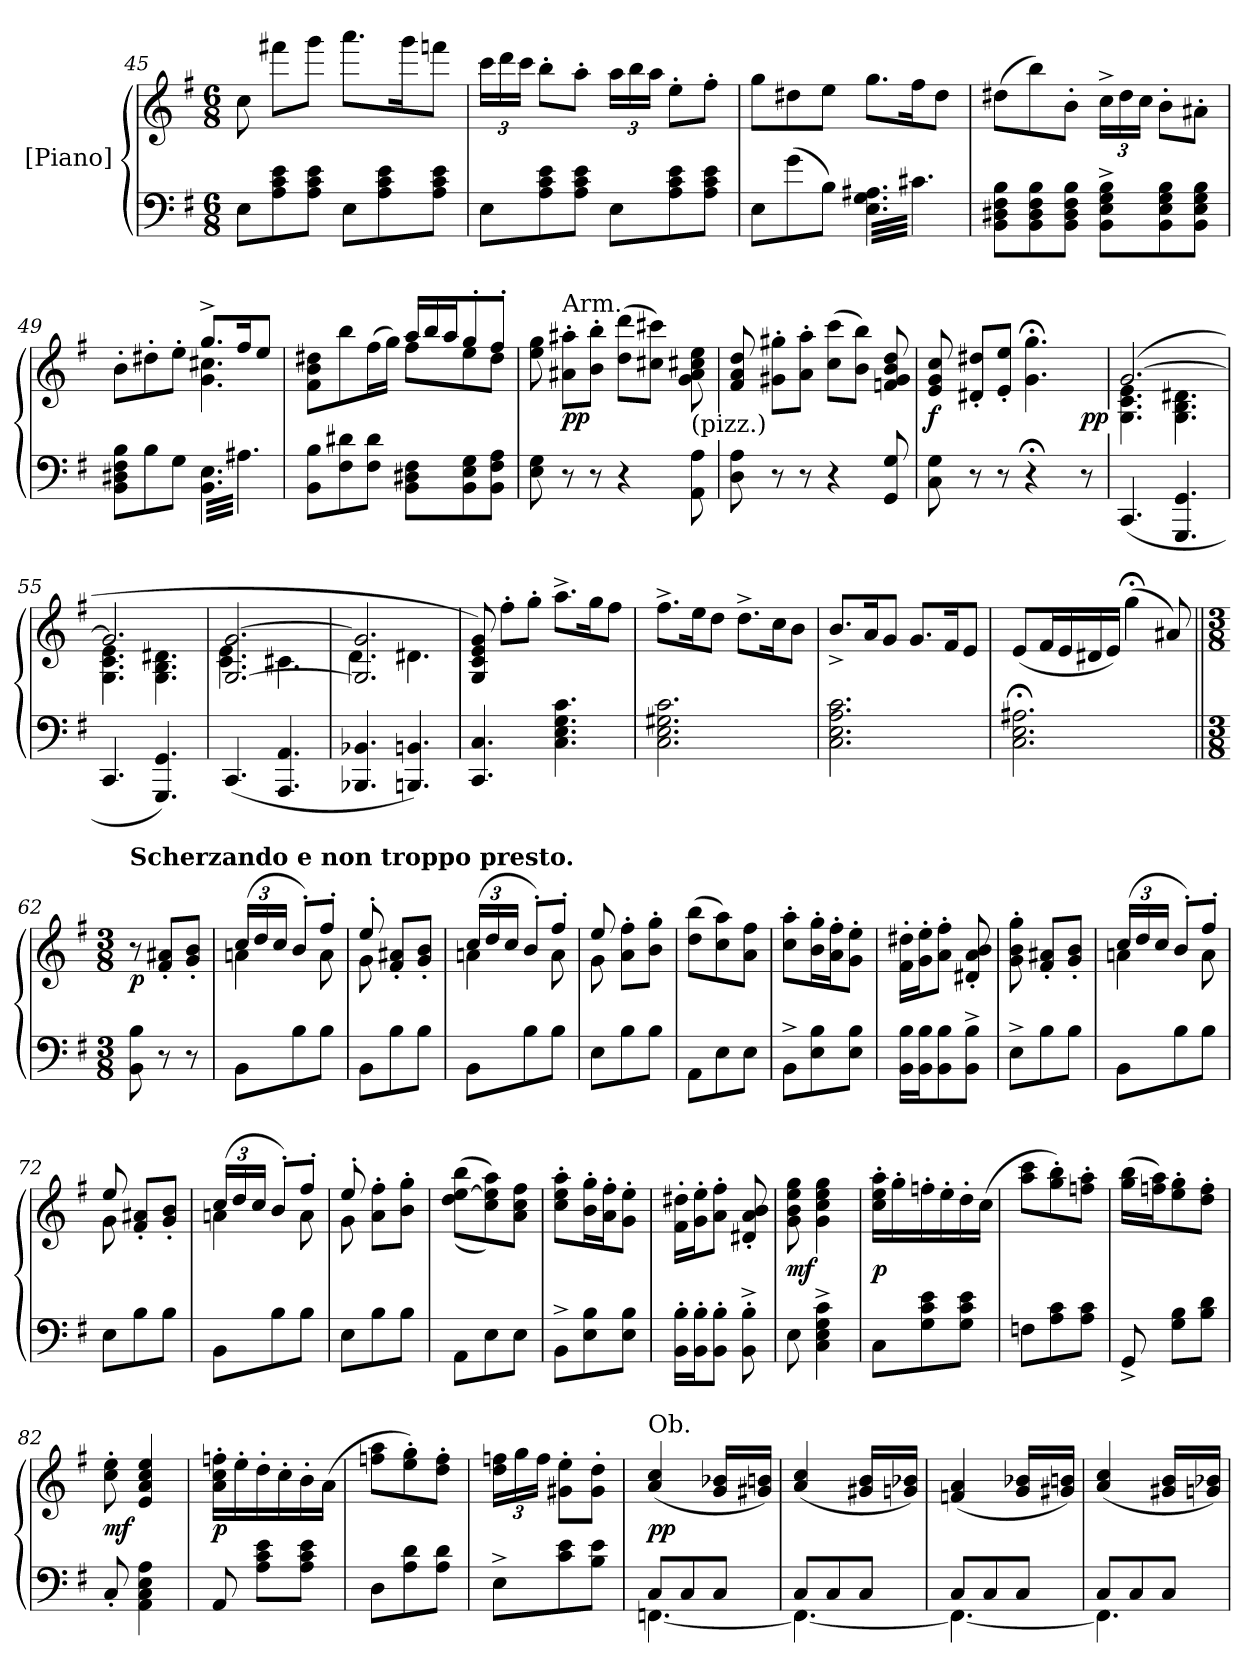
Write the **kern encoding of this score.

**kern	**kern	**dynam
*part2	*part1	*part1
*staff2	*staff1	*staff1
*I"[Piano]	*I"[Piano]	*
*clefF4	*clefG2	*
*k[f#]	*k[f#]	*
*G:	*G:	*
*M6/8	*M6/8	*
=45	=45	=45
8E\L	8cc\	.
8A\ 8c\ 8e\	8fff#X\L	.
8A\ 8c\ 8e\J	8ggg\J	.
8E\L	8.aaa\L	.
8A\ 8c\ 8e\	.	.
.	16ggg\K	.
8A\ 8c\ 8e\J	8fffn\J	.
=46	=46	=46
8E\L	24ccc\LL	.
.	24ddd\	.
.	24ccc\JJ	.
8A\ 8c\ 8e\	8bb'\L	.
8A\ 8c\ 8e\J	8aa'\J	.
8E\L	24aa\LL	.
.	24bb\	.
.	24aa\JJ	.
8A\ 8c\ 8e\	8ee'\L	.
8A\ 8c\ 8e\J	8ff#'\J	.
=47	=47	=47
8E\L	8gg\L	.
(8g\	8dd#X\	.
8B\J)	8ee\J	.
*tremolo	*	*
32E\ 32G\ 32A#X\LLL	8.gg\L	.
32c#X\	.	.
32E\ 32G\ 32A#X\	.	.
32c#X\	.	.
32E\ 32G\ 32A#X\	.	.
32c#X\	.	.
32E\ 32G\ 32A#X\	16ff#\K	.
32c#X\	.	.
32E\ 32G\ 32A#X\	8dd#\J	.
32c#X\	.	.
32E\ 32G\ 32A#X\	.	.
32c#X\JJJ	.	.
*Xtremolo	*	*
=48	=48	=48
8BB\ 8D#X\ 8F#\ 8B\L	(>8dd#X\L	.
.	.	.
.	.	.
.	.	.
8BB\ 8D#\ 8F#\ 8B\	8bb\)	.
.	.	.
8BB\ 8D#\ 8F#\ 8B\J	8b'\J	.
8BB^\ 8E^\ 8G^\ 8B^\L	24cc^<\LL	.
.	24dd#\	.
.	24cc\JJ	.
8BB\ 8E\ 8G\ 8B\	8b'\L	.
8BB\ 8E\ 8G\ 8B\J	8a#X'\J	.
=49	=49	=49
*	*^	*
8BB\ 8D#X\ 8F#\ 8B\L	8b'\L	4.ryy	.
8B\	8dd#X'\	.	.
8G\J	8ee'\J	.	.
*tremolo	*	*	*
32BB\ 32E\LLL	8.gg^>/L	4.g\ 4.cc#X\	.
32A#X\	.	.	.
32BB\ 32E\	.	.	.
32A#X\	.	.	.
32BB\ 32E\	.	.	.
32A#X\	.	.	.
32BB\ 32E\	16ff#/K	.	.
32A#X\	.	.	.
32BB\ 32E\	8ee/J	.	.
32A#X\	.	.	.
32BB\ 32E\	.	.	.
32A#X\JJJ	.	.	.
*Xtremolo	*	*	*
=50	=50	=50	=50
8BB\ 8B\L	8f#\ 8b\ 8dd#X\L	4.ryy	.
.	.	.	.
.	.	.	.
.	.	.	.
8F#\ 8d#X\	8bb\	.	.
.	.	.	.
8F#\ 8d#\J	(16ff#\L	.	.
.	16gg\JJ)	.	.
*	*Xtuplet	*	*
8BB\ 8D#X\ 8F#\L	24aa/LL	8ff#\L	.
.	24bb/	.	.
.	24aa/J	.	.
8BB\ 8E\ 8G\	8gg'/	8ee\	.
8BB\ 8F#\ 8A\J	8ff#'/J	8dd#\J	.
*	*v	*v	*
=51	=51	=51
8E\ 8G\	8ee\ 8gg\	.
!	!LO:TX:a:t=Arm.	!
8r	8a#X'\ 8aa#X'\L	pp
8r	8b'\ 8bb'\J	.
4r	(8dd\ 8ddd\L	.
.	8cc#X\ 8ccc#X\J)	.
!	!LO:TX:b:t=(pizz.)	!
8AA\ 8A\	8g\ 8a#\ 8cc#X\ 8ee\	.
=52	=52	=52
8D\ 8A\	8f#/ 8a/ 8dd/	.
8r	8g#X'\ 8gg#X'\L	.
8r	8a'\ 8aa'\J	.
4r	(8cc\ 8ccc\L	.
.	8b\ 8bb\J)	.
8GG/ 8G/	8fn/ 8g#/ 8b/ 8dd/	.
=53	=53	=53
*	*^	*
8C\ 8G\	8e/ 8g/ 8cc/	2ryy	f
8r	8d#X'/ 8dd#X'/L	.	.
8r	8e'/ 8ee'/J	.	.
4r;<	4.g;<\ 4.gg;<\	.	.
.	.	8ryy	.
8r	.	8ryy	pp
=54	=54	=54	=54
(4.CC/	([2.g/	4.G\ 4.c\ 4.e\	.
4.GGG/ 4.GG/	.	4.G\ 4.B\ 4.d#X\	.
=55	=55	=55	=55
4.CC/	2.g/]	4.G\ 4.c\ 4.e\	.
4.GGG/ 4.GG/)	.	4.G\ 4.B\ 4.d#X\	.
=56	=56	=56	=56
(4.CC/	[2.G/ [2.g/	4.c\ 4.e\	.
4.AAA/ 4.AA/	.	4.c#X\	.
=57	=57	=57	=57
4.BBB-X/ 4.BB-X/	2.G]/ 2.g]/	4.d\	.
4.BBBn/ 4.BBn/)	.	4.d#X\	.
*	*v	*v	*
=58	=58	=58
4.CC/ 4.C/	8G/ 8c/ 8e/ 8g/)	.
.	8ff#'\L	.
.	8gg'\J	.
4.C\ 4.E\ 4.G\ 4.c\	8.aa^\L	.
.	16gg\K	.
.	8ff#\J	.
=59	=59	=59
2.C\ 2.E\ 2.G#X\ 2.c\	8.ff#^\L	.
.	16ee\K	.
.	8dd\J	.
.	8.dd^\L	.
.	16cc\K	.
.	8b\J	.
=60	=60	=60
2.C\ 2.E\ 2.A\ 2.c\	8.b^/L	.
.	16a/K	.
.	8g/J	.
.	8.g/L	.
.	16f#/K	.
.	8e/J	.
=61	=61	=61
2.C;<\ 2.E;<\ 2.A#X;<\	(8e/L	.
.	16f#/L	.
.	16e/	.
.	16d#X/	.
.	16e/JJ)	.
.	(4gg;<\	.
.	8a#X/)	.
=62||	=62||	=62||
*M3/8	*M3/8	*
!	!LO:TX:a:B:t=Scherzando e non troppo presto.	!
8BB\ 8B\	8r	p
8r	8f#'/ 8a#X'/L	.
8r	8g'/ 8b'/J	.
=63	=63	=63
*	*tuplet	*
*	*^	*
8BB\L	(24cc/LL	4an\	.
.	24dd/	.	.
.	24cc/JJ	.	.
8B\	8b'/L)	.	.
8B\J	8ff#'/J	8a\	.
=64	=64	=64	=64
8BB\L	8ee'/	8g\	.
8B\	8f#'/ 8a#X'/L	4ryy	.
8B\J	8g'/ 8b'/J	.	.
=65	=65	=65	=65
8BB\L	(24cc/LL	4an\	.
.	24dd/	.	.
.	24cc/JJ	.	.
8B\	8b'/L)	.	.
8B\J	8ff#'/J	8a\	.
=66	=66	=66	=66
8E\L	8ee/	8g\	.
8B\	8a'\ 8ff#'\L	4ryy	.
8B\J	8b'\ 8gg'\J	.	.
*	*v	*v	*
=67	=67	=67
8AA\L	(8dd\ 8bb\L	.
8E\	8cc\ 8aa\)	.
8E\J	8a\ 8ff#\J	.
=68	=68	=68
8BB^\L	8cc'\ 8aa'\L	.
8E\ 8B\	16b'\ 16gg'\L	.
.	16a'\ 16ff#'\J	.
8E\ 8B\J	8g'\ 8ee'\J	.
=69	=69	=69
16BB\ 16B\LL	16f#'\ 16dd#X'\LL	.
16BB\ 16B\J	16g'\ 16ee'\J	.
8BB\ 8B\	8a'\ 8ff#'\J	.
8BB^\ 8B^\J	8d#X'/ 8a'/ 8b'/	.
=70	=70	=70
8E^\L	8g'\ 8b'\ 8gg'\	.
8B\	8f#'/ 8a#X'/L	.
8B\J	8g'/ 8b'/J	.
=71	=71	=71
*	*^	*
8BB\L	(24cc/LL	4an\	.
.	24dd/	.	.
.	24cc/JJ	.	.
8B\	8b'/L)	.	.
8B\J	8ff#'/J	8a\	.
=72	=72	=72	=72
8E\L	8ee/	8g\	.
8B\	8f#'/ 8a#X'/L	4ryy	.
8B\J	8g'/ 8b'/J	.	.
=73	=73	=73	=73
8BB\L	(24cc/LL	4an\	.
.	24dd/	.	.
.	24cc/JJ	.	.
8B\	8b'/L)	.	.
8B\J	8ff#'/J	8a\	.
=74	=74	=74	=74
8E\L	8ee'/	8g\	.
8B\	8a'\ 8ff#'\L	4ryy	.
8B\J	8b'\ 8gg'\J	.	.
*	*v	*v	*
=75	=75	=75
8AA\L	(<(>8dd\ [8ee\ 8bb\L	.
8E\	8cc\ 8ee]\ 8aa\))	.
8E\J	8a\ 8cc\ 8ff#\J	.
=76	=76	=76
8BB^\L	8cc'\ 8ee'\ 8aa'\L	.
8E\ 8B\	16b'\ 16gg'\L	.
.	16a'\ 16ff#'\J	.
8E\ 8B\J	8g'\ 8ee'\J	.
=77	=77	=77
16BB'\ 16B'\LL	16f#'\ 16dd#X'\LL	.
16BB'\ 16B'\J	16g'\ 16ee'\J	.
8BB'\ 8B'\J	8a'\ 8ff#'\J	.
8BB'^\ 8B'^\	8d#X'/ 8a'/ 8b'/	.
=78	=78	=78
8E\	8g\ 8b\ 8ee\ 8gg\	mf
4C^\ 4E^\ 4G^\ 4c^\	4g\ 4cc\ 4ee\ 4gg\	.
=79	=79	=79
8C\L	16cc'\ 16ee'\ 16aa'\LL	p
.	16gg'\	.
8G\ 8c\ 8e\	16ffn'\	.
.	16ee'\	.
8G\ 8c\ 8e\J	16dd'\	.
.	(16cc\JJ	.
=80	=80	=80
8Fn\L	8aa\ 8ccc\L	.
8A\ 8c\	8gg'\ 8bb'\)	.
8A\ 8c\J	8ffn'\ 8aa'\J	.
=81	=81	=81
8GG^>/	(16gg\ 16bb\LL	.
.	16ffn\ 16aa\J)	.
8G\ 8B\L	8ee'\ 8gg'\	.
8B\ 8d\J	8dd'\ 8ff'\J	.
=82	=82	=82
8C'/	8cc'\ 8ee'\	mf
4AA\ 4C\ 4E\ 4A\	4e/ 4a/ 4cc/ 4ee/	.
=83	=83	=83
8AA/	16a'\ 16cc'\ 16ffn'\LL	p
.	16ee'\	.
8A\ 8c\ 8e\L	16dd'\	.
.	16cc'\	.
8A\ 8c\ 8e\J	16b'\	.
.	(16a\JJ	.
=84	=84	=84
8D\L	8ffn\ 8aa\L	.
8A\ 8d\	8ee'\ 8gg'\)	.
8A\ 8d\J	8dd'\ 8ff'\J	.
=85	=85	=85
8E^\L	24dd\ 24ffn\LL	.
.	24gg\	.
.	24ff\JJ	.
8c\ 8e\	8g#X'\ 8ee'\L	.
8B\ 8e\J	8g#'\ 8dd'\J	.
=86	=86	=86
*^	*	*
!	!	!LO:TX:a:t=Ob.	!
8C/L	[4.FFn\	(4a/ 4cc/	pp
8C/	.	.	.
8C/J	.	16g/ 16b-X/LL	.
.	.	16g#X/ 16bn/JJ)	.
=87	=87	=87	=87
8C/L	4.FF\_	(4a/ 4cc/	.
8C/	.	.	.
8C/J	.	16g#X/ 16b/LL	.
.	.	16gn/ 16b-X/JJ)	.
=88	=88	=88	=88
8C/L	4.FF\_	(4fn/ 4a/	.
8C/	.	.	.
8C/J	.	16g/ 16b-X/LL	.
.	.	16g#X/ 16bn/JJ)	.
=89	=89	=89	=89
8C/L	4.FF\]	(4a/ 4cc/	.
8C/	.	.	.
8C/J	.	16g#X/ 16b/LL	.
.	.	16gn/ 16b-X/JJ)	.
*v	*v	*	*
=	=	=
*-	*-	*-
